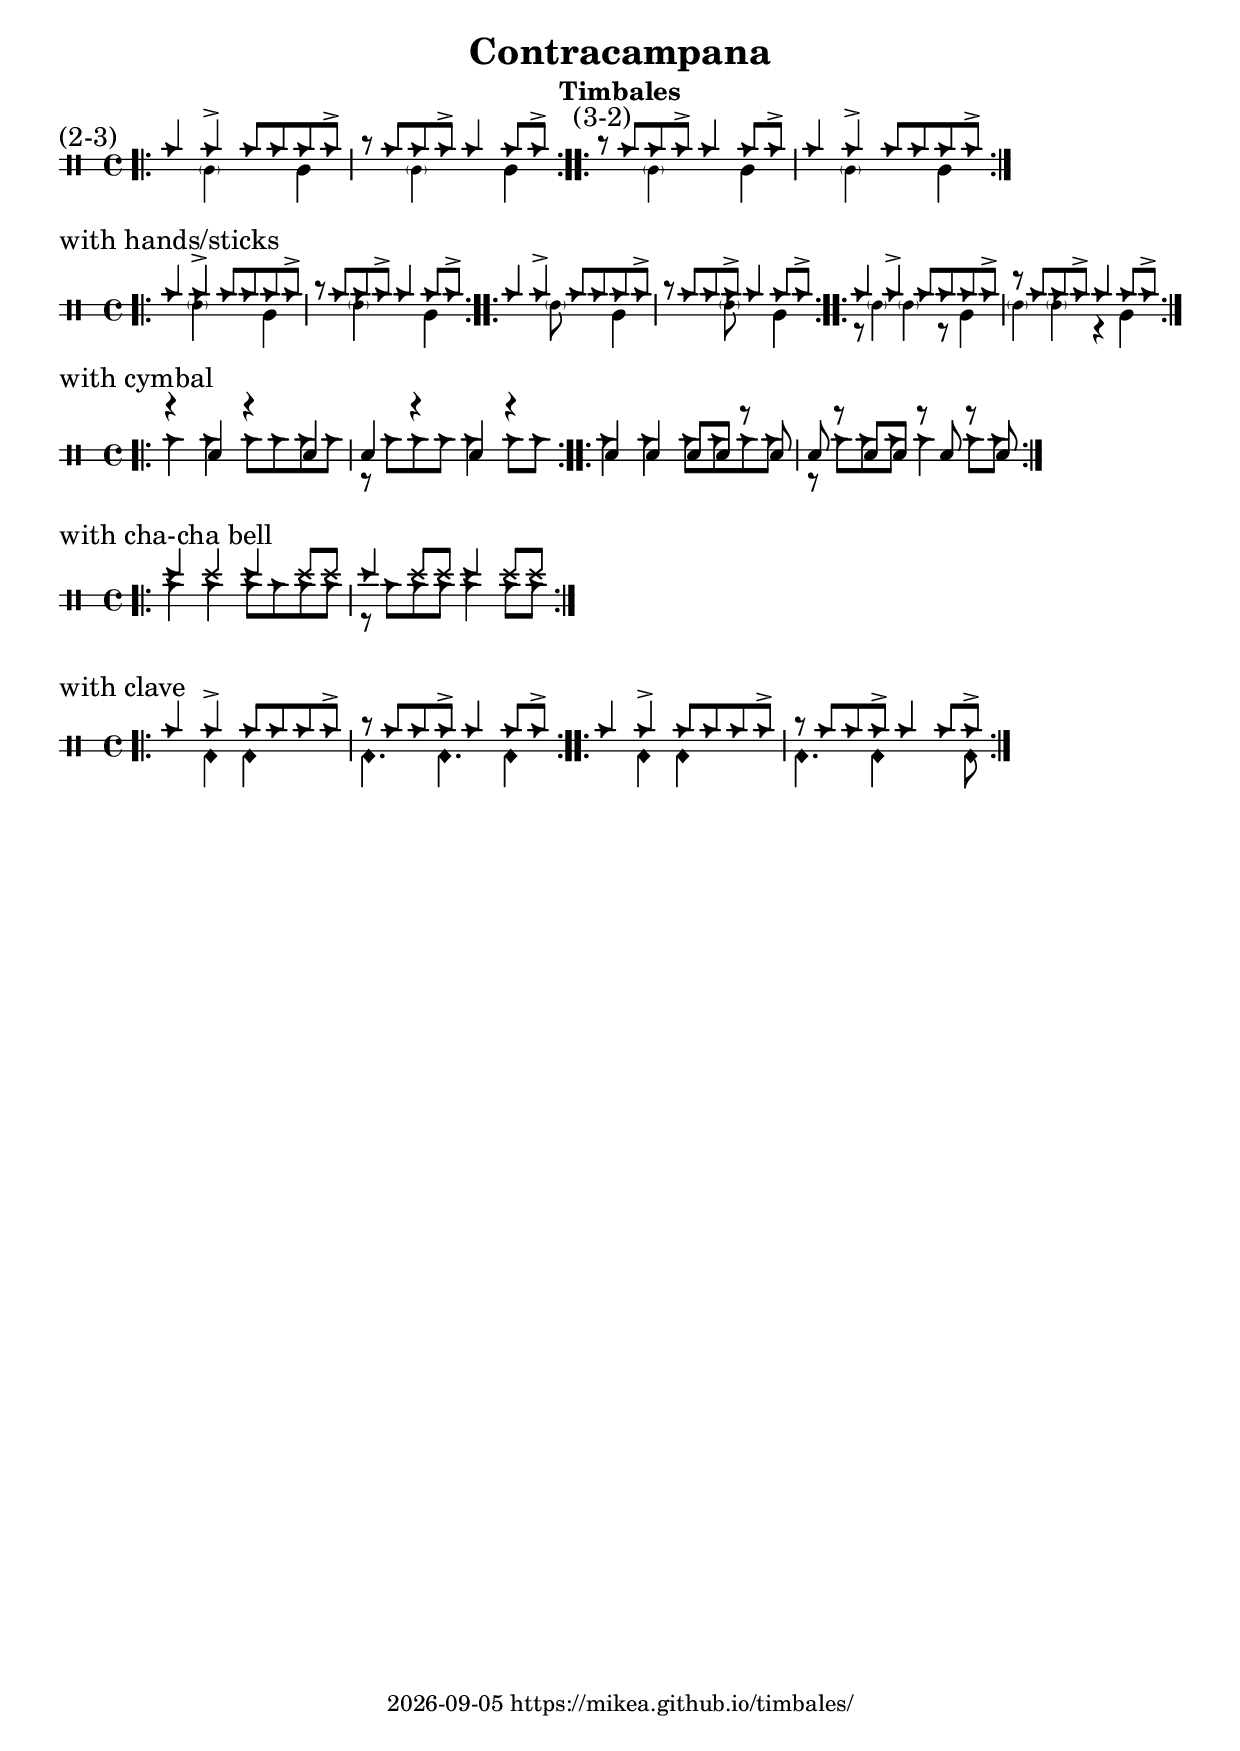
\version "2.24.2"

\include "common/all.ly"

date = #(strftime "%Y-%m-%d" (localtime (current-time)))

\header {
  title = "Contracampana"
  instrument = "Timbales"
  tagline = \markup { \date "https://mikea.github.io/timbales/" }
}


%% Basic Pattern

\newTimbalesStaff <<
    \newDrumVoiceOne \drummode { 
      \bar ".|:" 
      \sectionLabel "(2-3)"
      cb4 cb-> cb8 cb cb cb-> | r8 cb cb cb-> cb4 cb8 cb-> |
      \bar ":..:"
      \sectionLabel "(3-2)"
      r8 cb cb cb-> cb4 cb8 cb-> | cb4 cb-> cb8 cb cb cb-> |
      \bar ":|."
    }
    \newDrumVoiceTwo \drummode { 
      s4 \ghost timl s4 timl4 | s4 \ghost timl s4 timl4 |
      s4 \ghost timl s4 timl4 | s4 \ghost timl s4 timl4 |
    }
>>

\newTimbalesStaff <<
    \sectionLabel "with hands/sticks"
    \newDrumVoiceOne \drummode { 
      \bar ".|:" 
      cb4 cb-> cb8 cb cb cb-> | r8 cb cb cb-> cb4 cb8 cb-> |
      \bar ":..:"
      cb4 cb-> cb8 cb cb cb-> | r8 cb cb cb-> cb4 cb8 cb-> |
      \bar ":..:"
      cb4 cb-> cb8 cb cb cb-> | r8 cb cb cb-> cb4 cb8 cb-> |
      \bar ":|."
    }
    \newDrumVoiceTwo \drummode { 
      s4 \ghost timh4 s4 timl4 | s4 \ghost timh4 s4 timl4 |
      s4. \ghost timh8 s4 timl4 | s4. \ghost timh8 s4 timl4 |
      r8 \ghost timh4 \ghost timh4 r8 timl4 | \ghost timh4 \ghost timh4 r4 timl4 |
    }
>>

\newTimbalesStaff <<
    \sectionLabel "with cymbal"
    \newDrumVoiceTwo \drummode { 
      \bar ".|:" 
      cb4 cb cb8 cb cb cb | r8 cb cb cb cb4 cb8 cb |
      \bar ":..:"
      cb4 cb cb8 cb cb cb | r8 cb cb cb cb4 cb8 cb |
      \bar ":|."
    }
    \newDrumVoiceOne \drummode { 
      \bar ".|:" 
      r4 <<cymcb>> r4 <<cymcb4>> | cymcb4 r4 <<cymcb4>> r4|
      \bar ":..:"
      <<cymcb4>> <<cymcb>> <<cymcb8>> <<cymcb>> r <<cymcb>> | cymcb r <<cymcb>> <<cymcb>> r8 cymcb r8 <<cymcb>> |
      \bar ":|."
    }
>>

\newTimbalesStaff <<
    \sectionLabel "with cha-cha bell"
    \newDrumVoiceTwo \drummode { 
      \bar ".|:" 
      cb4 cb cb8 cb cb cb | r8 cb cb cb cb4 cb8 cb |
      \bar ":|."
    }
    \newDrumVoiceOne \drummode { 
      rbm4 rbn4 rbm4 rbn8 rbn8 | rbm4 rbn8 rbn8 rbm4 rbn8 rbn8 
    }
>>

\newTimbalesStaff <<
    \sectionLabel "with clave"
    \newDrumVoiceOne \drummode { 
      \bar ".|:" 
      cb4 cb-> cb8 cb cb cb-> | r8 cb cb cb-> cb4 cb8 cb-> |
      \bar ":..:"
      cb4 cb-> cb8 cb cb cb-> | r8 cb cb cb-> cb4 cb8 cb-> |
      \bar ":|."
    }
    \newDrumVoiceTwo \drummode { 
      s4 wbl wbl s4 | wbl4. wbl4. wbl4 |
      s4 wbl wbl s4 | wbl4. wbl2 wbl8 |
    }
>>
